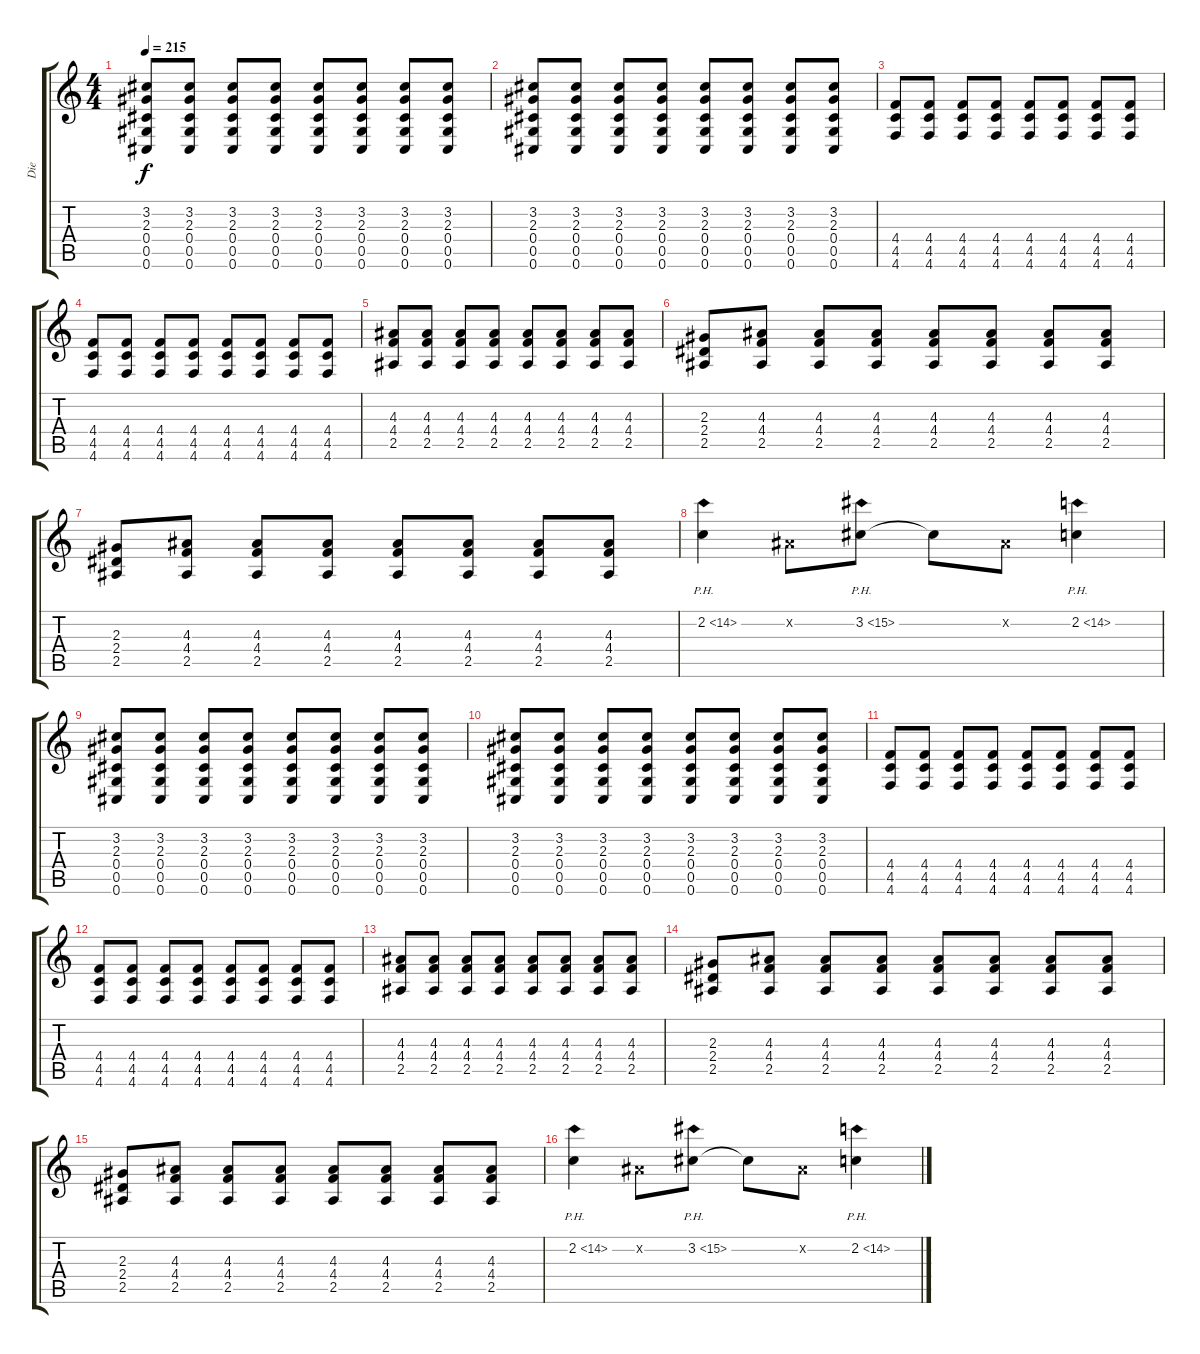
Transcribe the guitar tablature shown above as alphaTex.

\track ("Die" "Die") {instrument overdrivenguitar}
\staff {score tabs}
\tuning (Eb4 Bb3 Gb3 Db3 Ab2 Db2) {hide}
\ts (4 4)
\tempo 215
\clef g2
\ks aminor
(3.2 2.3 0.4 0.5 0.6).8{dy f} (3.2 2.3 0.4 0.5 0.6).8 (3.2 2.3 0.4 0.5 0.6).8 (3.2 2.3 0.4 0.5 0.6).8 (3.2 2.3 0.4 0.5 0.6).8 (3.2 2.3 0.4 0.5 0.6).8 (3.2 2.3 0.4 0.5 0.6).8 (3.2 2.3 0.4 0.5 0.6).8 |
(3.2 2.3 0.4 0.5 0.6).8 (3.2 2.3 0.4 0.5 0.6).8 (3.2 2.3 0.4 0.5 0.6).8 (3.2 2.3 0.4 0.5 0.6).8 (3.2 2.3 0.4 0.5 0.6).8 (3.2 2.3 0.4 0.5 0.6).8 (3.2 2.3 0.4 0.5 0.6).8 (3.2 2.3 0.4 0.5 0.6).8 |
(4.4 4.5 4.6).8 (4.4 4.5 4.6).8 (4.4 4.5 4.6).8 (4.4 4.5 4.6).8 (4.4 4.5 4.6).8 (4.4 4.5 4.6).8 (4.4 4.5 4.6).8 (4.4 4.5 4.6).8 |
(4.4 4.5 4.6).8 (4.4 4.5 4.6).8 (4.4 4.5 4.6).8 (4.4 4.5 4.6).8 (4.4 4.5 4.6).8 (4.4 4.5 4.6).8 (4.4 4.5 4.6).8 (4.4 4.5 4.6).8 |
(4.3 4.4 2.5).8 (4.3 4.4 2.5).8 (4.3 4.4 2.5).8 (4.3 4.4 2.5).8 (4.3 4.4 2.5).8 (4.3 4.4 2.5).8 (4.3 4.4 2.5).8 (4.3 4.4 2.5).8 |
(2.3 2.4 2.5).8 (4.3 4.4 2.5).8 (4.3 4.4 2.5).8 (4.3 4.4 2.5).8 (4.3 4.4 2.5).8 (4.3 4.4 2.5).8 (4.3 4.4 2.5).8 (4.3 4.4 2.5).8 |
(2.3 2.4 2.5).8 (4.3 4.4 2.5).8 (4.3 4.4 2.5).8 (4.3 4.4 2.5).8 (4.3 4.4 2.5).8 (4.3 4.4 2.5).8 (4.3 4.4 2.5).8 (4.3 4.4 2.5).8 |
2.2{ph 12}.4 0.2{x}.8 3.2{ph 12}.8 3.2{t}.8 0.2{x}.8 2.2{ph 12}.4 |
(3.2 2.3 0.4 0.5 0.6).8 (3.2 2.3 0.4 0.5 0.6).8 (3.2 2.3 0.4 0.5 0.6).8 (3.2 2.3 0.4 0.5 0.6).8 (3.2 2.3 0.4 0.5 0.6).8 (3.2 2.3 0.4 0.5 0.6).8 (3.2 2.3 0.4 0.5 0.6).8 (3.2 2.3 0.4 0.5 0.6).8 |
(3.2 2.3 0.4 0.5 0.6).8 (3.2 2.3 0.4 0.5 0.6).8 (3.2 2.3 0.4 0.5 0.6).8 (3.2 2.3 0.4 0.5 0.6).8 (3.2 2.3 0.4 0.5 0.6).8 (3.2 2.3 0.4 0.5 0.6).8 (3.2 2.3 0.4 0.5 0.6).8 (3.2 2.3 0.4 0.5 0.6).8 |
(4.4 4.5 4.6).8 (4.4 4.5 4.6).8 (4.4 4.5 4.6).8 (4.4 4.5 4.6).8 (4.4 4.5 4.6).8 (4.4 4.5 4.6).8 (4.4 4.5 4.6).8 (4.4 4.5 4.6).8 |
(4.4 4.5 4.6).8 (4.4 4.5 4.6).8 (4.4 4.5 4.6).8 (4.4 4.5 4.6).8 (4.4 4.5 4.6).8 (4.4 4.5 4.6).8 (4.4 4.5 4.6).8 (4.4 4.5 4.6).8 |
(4.3 4.4 2.5).8 (4.3 4.4 2.5).8 (4.3 4.4 2.5).8 (4.3 4.4 2.5).8 (4.3 4.4 2.5).8 (4.3 4.4 2.5).8 (4.3 4.4 2.5).8 (4.3 4.4 2.5).8 |
(2.3 2.4 2.5).8 (4.3 4.4 2.5).8 (4.3 4.4 2.5).8 (4.3 4.4 2.5).8 (4.3 4.4 2.5).8 (4.3 4.4 2.5).8 (4.3 4.4 2.5).8 (4.3 4.4 2.5).8 |
(2.3 2.4 2.5).8 (4.3 4.4 2.5).8 (4.3 4.4 2.5).8 (4.3 4.4 2.5).8 (4.3 4.4 2.5).8 (4.3 4.4 2.5).8 (4.3 4.4 2.5).8 (4.3 4.4 2.5).8 |
2.2{ph 12}.4 0.2{x}.8 3.2{ph 12}.8 3.2{t}.8 0.2{x}.8 2.2{ph 12}.4
